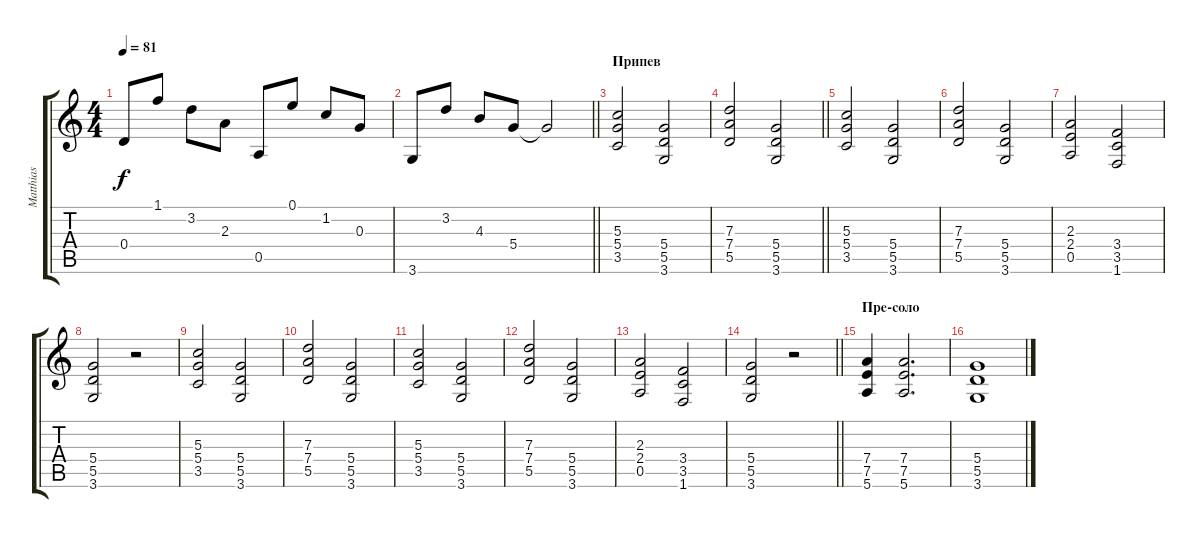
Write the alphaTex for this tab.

\track ("Matthias" "Matthias") {instrument overdrivenguitar}
\staff {score tabs}
\tuning (E4 B3 G3 D3 A2 E2) {hide}
\ts (4 4)
\tempo 81
\clef g2
\ks c
0.4.8{dy f} 1.1.8 3.2.8 2.3.8 0.5.8 0.1.8 1.2.8 0.3.8 |
\barLineRight lightlight
3.6.8 3.2.8 4.3.8 5.4.8 5.4{t}.2 |
\section ("" "Припев")
(5.3 5.4 3.5).2{volume 8 instrument distortionguitar} (5.4 5.5 3.6).2 |
\barLineRight lightlight
(7.3 7.4 5.5).2 (5.4 5.5 3.6).2 |
(5.3 5.4 3.5).2 (5.4 5.5 3.6).2 |
(7.3 7.4 5.5).2 (5.4 5.5 3.6).2 |
(2.3 2.4 0.5).2 (3.4 3.5 1.6).2 |
(5.4 5.5 3.6).2 r.2 |
(5.3 5.4 3.5).2 (5.4 5.5 3.6).2 |
(7.3 7.4 5.5).2 (5.4 5.5 3.6).2 |
(5.3 5.4 3.5).2 (5.4 5.5 3.6).2 |
(7.3 7.4 5.5).2 (5.4 5.5 3.6).2 |
(2.3 2.4 0.5).2 (3.4 3.5 1.6).2 |
\barLineRight lightlight
(5.4 5.5 3.6).2 r.2 |
\section ("" "Пре-соло")
(7.4 7.5 5.6).4 (7.4 7.5 5.6).2{d} |
(5.4 5.5 3.6).1
